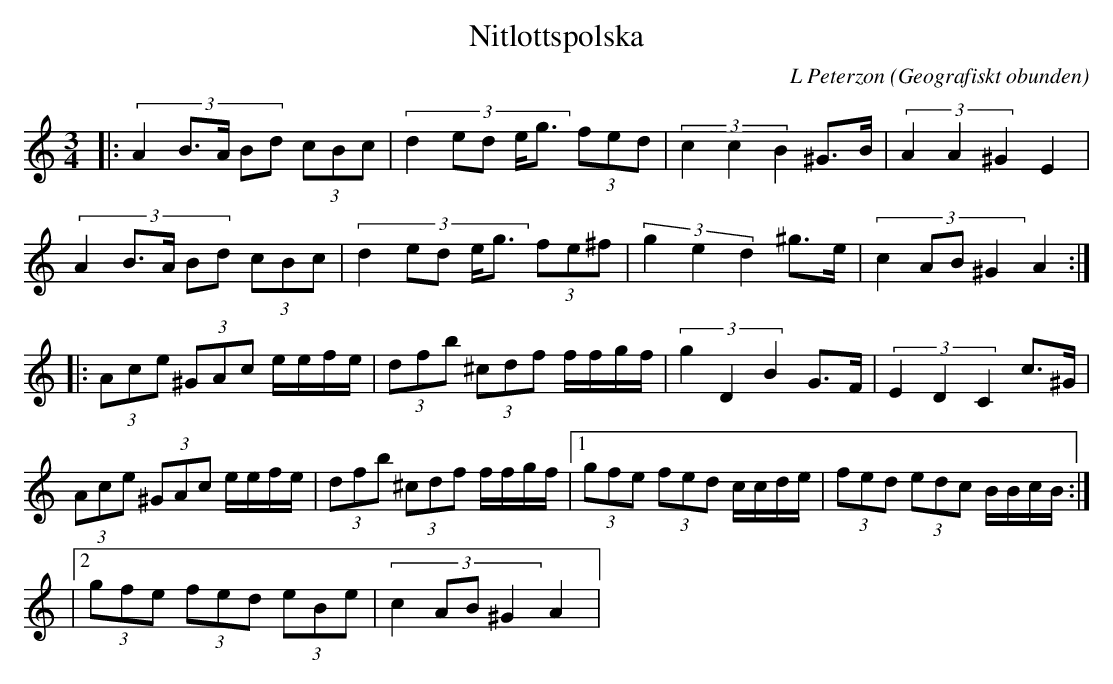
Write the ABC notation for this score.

X:1
T:Nitlottspolska
C: L Peterzon
O:Geografiskt obunden
M:3/4
L:1/8
K:C
|: (3:2:5 A2 B>A Bd (3cBc| (3:2:5 d2 ed e<g (3fed|(3:2:3 c2 c2 B2 ^G>B|(3:2:3 A2 A2 ^G2 E2|
(3:2:5 A2 B>A Bd (3cBc| (3:2:5 d2 ed e<g (3fe^f|(3:2:3 g2 e2 d2 ^g>e|(3:2:4 c2 AB ^G2 A2:|
|: (3Ace (3^GAc e/e/f/e/| (3 dfb (3^cdf f/f/g/f/|(3:2:3 g2 D2 B2 G>F|(3:2:3 E2 D2 C2 c>^G |
(3 Ace (3^GAc e/e/f/e/| (3 dfb (3^cdf f/f/g/f/|1(3gfe (3fed c/c/d/e/|(3fed (3edc B/B/c/B/:|
|2(3gfe (3fed (3eBe|(3:2:4 c2 AB ^G2 A2|
